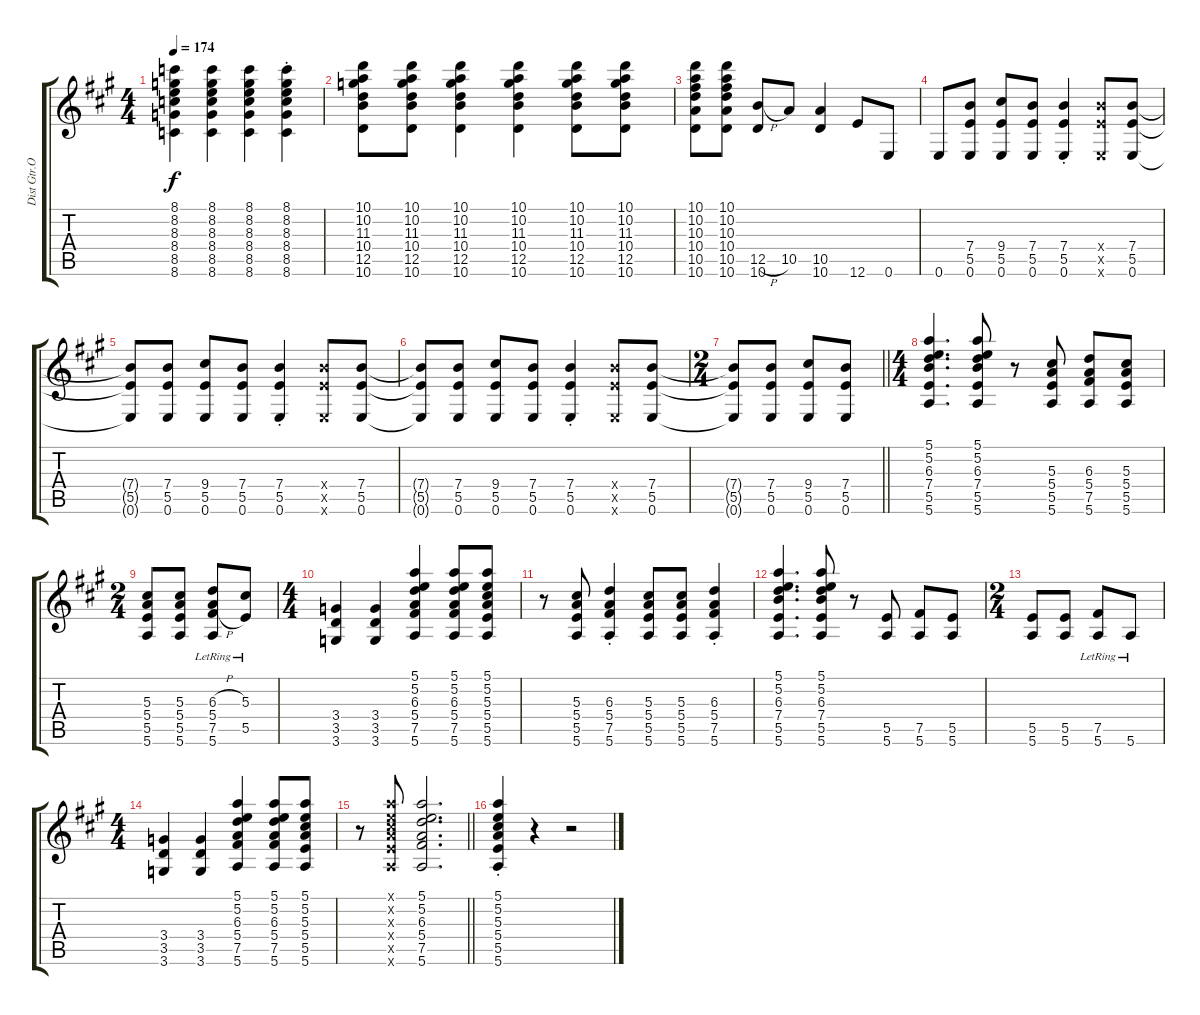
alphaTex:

\track ("Dist Gtr.Open E Tuning" "Dist Gtr.O") {instrument distortionguitar}
\staff {score tabs}
\tuning (E4 B3 Ab3 E3 B2 E2) {hide}
\ts (4 4)
\tempo 174
\clef g2
\ks a
(8.1 8.2 8.3 8.4 8.5 8.6).4{dy f} (8.1 8.2 8.3 8.4 8.5 8.6).4 (8.1 8.2 8.3 8.4 8.5 8.6).4 (8.1{st} 8.2{st} 8.3{st} 8.4{st} 8.5{st} 8.6{st}).4 |
(10.1 10.2 11.3 10.4 12.5 10.6).8 (10.1 10.2 11.3 10.4 12.5 10.6).8 (10.1 10.2 11.3 10.4 12.5 10.6).4 (10.1 10.2 11.3 10.4 12.5 10.6).4 (10.1 10.2 11.3 10.4 12.5 10.6).8 (10.1 10.2 11.3 10.4 12.5 10.6).8 |
(10.1 10.2 10.3 10.4 10.5 10.6).8 (10.1 10.2 10.3 10.4 10.5 10.6).8 (12.5{h} 10.6).8 10.5.8 (10.5 10.6).4 12.6.8 0.6.8 |
0.6.8 (7.4 5.5 0.6).8 (9.4 5.5 0.6).8 (7.4 5.5 0.6).8 (7.4{st} 5.5{st} 0.6{st}).4 (7.4{x} 5.5{x} 0.6{x}).8 (7.4 5.5 0.6).8 |
(7.4{t} 5.5{t} 0.6{t}).8 (7.4 5.5 0.6).8 (9.4 5.5 0.6).8 (7.4 5.5 0.6).8 (7.4{st} 5.5{st} 0.6{st}).4 (7.4{x} 5.5{x} 0.6{x}).8 (7.4 5.5 0.6).8 |
(7.4{t} 5.5{t} 0.6{t}).8 (7.4 5.5 0.6).8 (9.4 5.5 0.6).8 (7.4 5.5 0.6).8 (7.4{st} 5.5{st} 0.6{st}).4 (7.4{x} 5.5{x} 0.6{x}).8 (7.4 5.5 0.6).8 |
\ts (2 4)
\barLineRight lightlight
(7.4{t} 5.5{t} 0.6{t}).8 (7.4 5.5 0.6).8 (9.4 5.5 0.6).8 (7.4 5.5 0.6).8 |
\ts (4 4)
(5.1 5.2 6.3 7.4 5.5 5.6).4{d} (5.1 5.2 6.3 7.4 5.5 5.6).8 r.8 (5.3 5.4 5.5 5.6).8 (6.3 5.4 7.5 5.6).8 (5.3 5.4 5.5 5.6).8 |
\ts (2 4)
(5.3 5.4 5.5 5.6).8 (5.3 5.4 5.5 5.6).8 (6.3{h lr} 5.4{lr} 7.5{h lr} 5.6{lr}).8 (5.3{lr} 5.5{lr}).8 |
\ts (4 4)
(3.4 3.5 3.6).4 (3.4 3.5 3.6).4 (5.1 5.2 6.3 5.4 7.5 5.6).4 (5.1 5.2 6.3 5.4 7.5 5.6).8 (5.1 5.2 5.3 5.4 5.5 5.6).8 |
r.8 (5.3 5.4 5.5 5.6).8 (6.3{st} 5.4{st} 7.5{st} 5.6{st}).4 (5.3 5.4 5.5 5.6).8 (5.3 5.4 5.5 5.6).8 (6.3{st} 5.4{st} 7.5{st} 5.6{st}).4 |
(5.1 5.2 6.3 7.4 5.5 5.6).4{d} (5.1 5.2 6.3 7.4 5.5 5.6).8 r.8 (5.5 5.6).8 (7.5 5.6).8 (5.5 5.6).8 |
\ts (2 4)
(5.5 5.6).8 (5.5 5.6).8 (7.5{lr} 5.6{lr}).8 5.6{lr}.8 |
\ts (4 4)
(3.4 3.5 3.6).4 (3.4 3.5 3.6).4 (5.1 5.2 6.3 5.4 7.5 5.6).4 (5.1 5.2 6.3 5.4 7.5 5.6).8 (5.1 5.2 5.3 5.4 5.5 5.6).8 |
\barLineRight lightlight
r.8 (5.1{x} 5.2{x} 5.3{x} 5.4{x} 5.5{x} 5.6{x}).8 (5.1 5.2 6.3 5.4 7.5 5.6).2{d} |
(5.1{st} 5.2{st} 5.3{st} 5.4{st} 5.5{st} 5.6{st}).4 r.4 r.2
